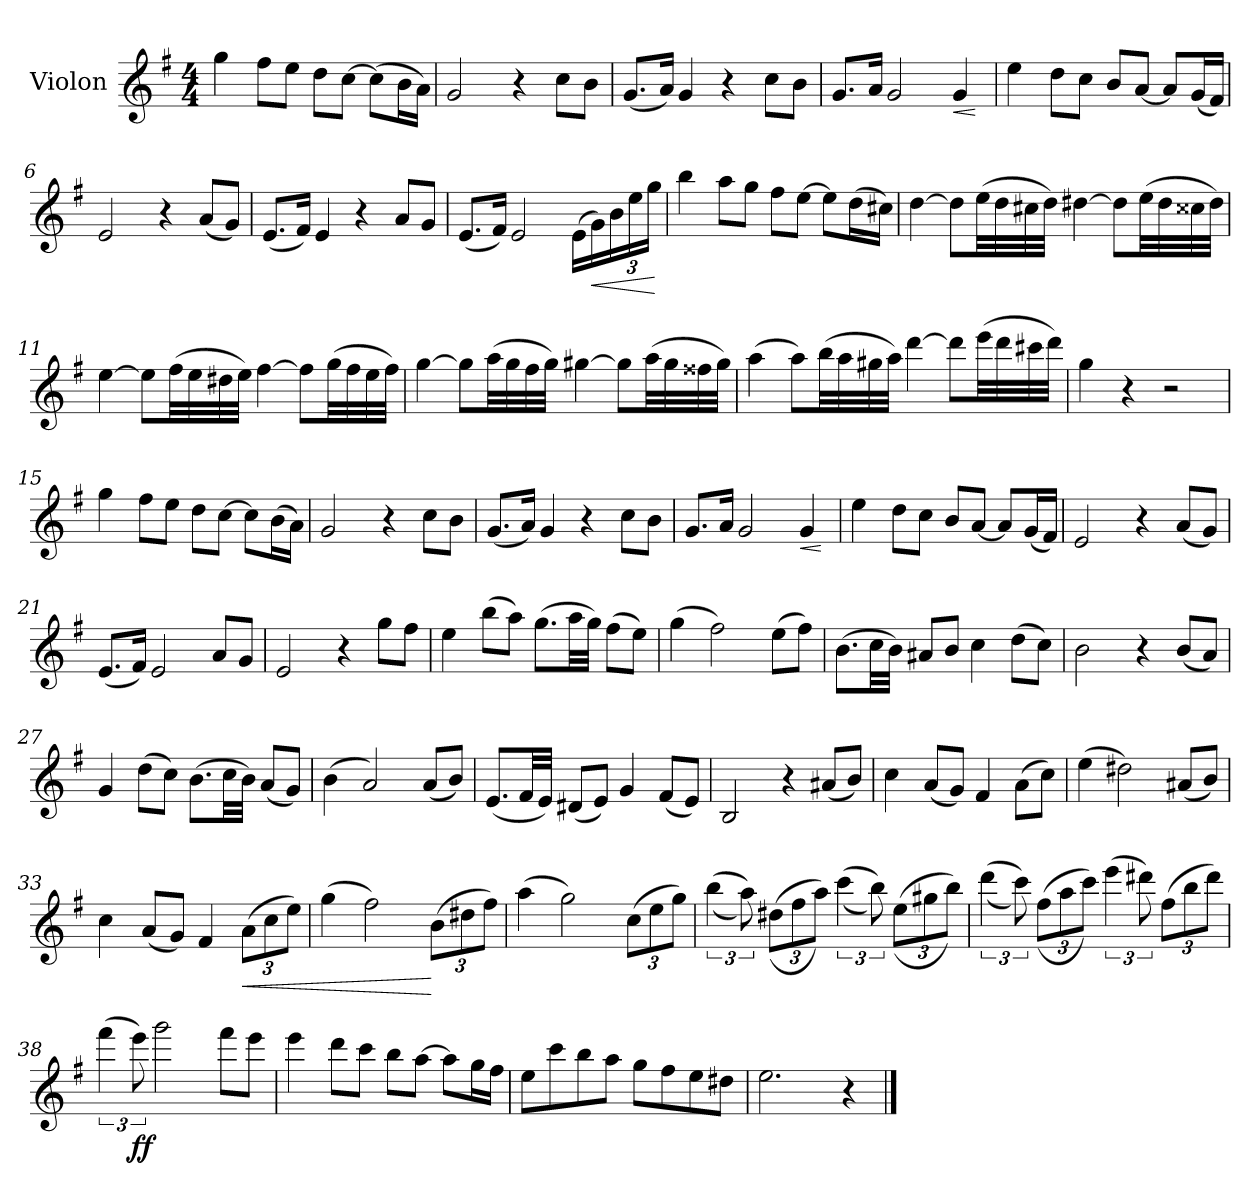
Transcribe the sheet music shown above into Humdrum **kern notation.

**kern	**dynam
*part1	*part1
*staff1	*staff1
*I"Violon	*
*I'Vln.	*
*clefG2	*
*k[f#]	*
*M4/4	*
*MM70	*
=1	=1
4gg\	.
8ff#\L	.
8ee\J	.
8dd\L	.
[8cc\J	.
(8cc\L]	.
16b\L	.
16a\JJ)	.
=2	=2
2g/	.
4r	.
8cc\L	.
8b\J	.
=3	=3
(8.g/L	.
16a/Jk)	.
4g/	.
4r	.
8cc\L	.
8b\J	.
=4	=4
8.g/L	.
16a/Jk	.
2g/	.
!	!LO:HP:b
4g/	<
.	[
=5	=5
4ee\	.
8dd\L	.
8cc\J	.
8b/L	.
[8a/J	.
8a/L]	.
(16g/L	.
16f#/JJ)	.
=6	=6
2e/	.
4r	.
(8a/L	.
8g/J)	.
!!LO:LB:g=z
=7	=7
(8.e/L	.
16f#/Jk)	.
4e/	.
4r	.
8a/L	.
8g/J	.
=8	=8
(8.e/L	.
16f#/Jk)	.
2e/	.
(16e\LL	.
!	!LO:HP:b
16g\)	<
*Xbrackettup	*
24b\	.
24ee\	.
24gg\JJ	.
.	[
=9	=9
4bb\	.
8aa\L	.
8gg\J	.
8ff#\L	.
[8ee\J	.
8ee\L]	.
(16dd\L	.
16cc#X\JJ)	.
=10	=10
[4dd\	.
8dd\L]	.
(32ee\LL	.
32dd\	.
32cc#X\	.
32dd\JJJ)	.
[4dd#X\	.
8dd#\L]	.
(32ee\LL	.
32dd#\	.
32cc##X\	.
32dd#\JJJ)	.
!!LO:LB:g=z
=11	=11
[4ee\	.
8ee\L]	.
(32ff#\LL	.
32ee\	.
32dd#X\	.
32ee\JJJ)	.
[4ff#\	.
8ff#\L]	.
(32gg\LL	.
32ff#\	.
32ee\	.
32ff#\JJJ)	.
=12	=12
[4gg\	.
8gg\L]	.
(32aa\LL	.
32gg\	.
32ff#\	.
32gg\JJJ)	.
[4gg#X\	.
8gg#\L]	.
(32aa\LL	.
32gg#\	.
32ff##X\	.
32gg#\JJJ)	.
=13	=13
(4aa\	.
8aa\L)	.
(32bb\LL	.
32aa\	.
32gg#X\	.
32aa\JJJ)	.
[4ddd\	.
8ddd\L]	.
(32eee\LL	.
32ddd\	.
32ccc#X\	.
32ddd\JJJ)	.
!!LO:LB:g=z
=14	=14
4gg\	.
4r	.
2r	.
=15	=15
4gg\	.
8ff#\L	.
8ee\J	.
8dd\L	.
[8cc\J	.
8cc\L]	.
(16b\L	.
16a\JJ)	.
=16	=16
2g/	.
4r	.
8cc\L	.
8b\J	.
=17	=17
(8.g/L	.
16a/Jk)	.
4g/	.
4r	.
8cc\L	.
8b\J	.
=18	=18
8.g/L	.
16a/Jk	.
2g/	.
!	!LO:HP:b
4g/	<
.	[
=19	=19
4ee\	.
8dd\L	.
8cc\J	.
8b/L	.
[8a/J	.
8a/L]	.
(16g/L	.
16f#/JJ)	.
=20	=20
2e/	.
4r	.
(8a/L	.
8g/J)	.
!!LO:LB:g=z
=21	=21
(8.e/L	.
16f#/Jk)	.
2e/	.
8a/L	.
8g/J	.
=22	=22
2e/	.
4r	.
8gg\L	.
8ff#\J	.
=23	=23
4ee\	.
(8bb\L	.
8aa\J)	.
(8.gg\L	.
32aa\LL	.
32gg\JJJ)	.
(8ff#\L	.
8ee\J)	.
=24	=24
(4gg\	.
2ff#\)	.
(8ee\L	.
8ff#\J)	.
=25	=25
(8.b\L	.
32cc\LL	.
32b\JJJ)	.
8a#X/L	.
8b/J	.
4cc\	.
(8dd\L	.
8cc\J)	.
=26	=26
2b\	.
4r	.
(8b/L	.
8a/J)	.
!!LO:LB:g=z
=27	=27
4g/	.
(8dd\L	.
8cc\J)	.
(8.b\L	.
32cc\LL	.
32b\JJJ)	.
(8a/L	.
8g/J)	.
=28	=28
(4b\	.
2a/)	.
(8a/L	.
8b/J)	.
=29	=29
(8.e/L	.
32f#/LL	.
32e/JJJ)	.
(8d#X/L	.
8e/J)	.
4g/	.
(8f#/L	.
8e/J)	.
=30	=30
2B/	.
4r	.
(8a#X/L	.
8b/J)	.
=31	=31
4cc\	.
(8a/L	.
8g/J)	.
4f#/	.
(8a\L	.
8cc\J)	.
=32	=32
(4ee\	.
2dd#X\)	.
(8a#X/L	.
8b/J)	.
!!LO:LB:g=z
=33	=33
4cc\	.
(8a/L	.
8g/J)	.
4f#/	.
!	!LO:HP:b
(12a\L	<
12cc\	.
12ee\J)	.
=34	=34
(4gg\	.
2ff#\)	.
(12b\L	[
12dd#X\	.
12ff#\J)	.
=35	=35
(4aa\	.
2gg\)	.
(12cc\L	.
12ee\	.
12gg\J)	.
=36	=36
*brackettup	*
((6bb\	.
12aa\))	.
*Xbrackettup	*
((12dd#X\L	.
12ff#\	.
12aa\J))	.
*brackettup	*
((6ccc\	.
12bb\))	.
*Xbrackettup	*
((12ee\L	.
12gg#X\	.
12bb\J))	.
=37	=37
*brackettup	*
((6ddd\	.
12ccc\))	.
*Xbrackettup	*
((12ff#\L	.
12aa\	.
12ccc\J))	.
*brackettup	*
(6eee\	.
12ddd#X\)	.
*Xbrackettup	*
(12ff#\L	.
12bb\	.
12ddd#\J)	.
!!LO:LB:g=z
=38	=38
*brackettup	*
(6fff#\	.
!	!LO:DY:b
12eee\)	ff
2ggg\	.
8fff#\L	.
8eee\J	.
=39	=39
4eee\	.
8ddd\L	.
8ccc\J	.
8bb\L	.
[8aa\J	.
8aa\L]	.
16gg\L	.
16ff#\JJ	.
=40	=40
8ee\L	.
8ccc\	.
8bb\	.
8aa\J	.
8gg\L	.
8ff#\	.
8ee\	.
8dd#X\J	.
=41	=41
2.ee\	.
4r	.
==	==
*-	*-
